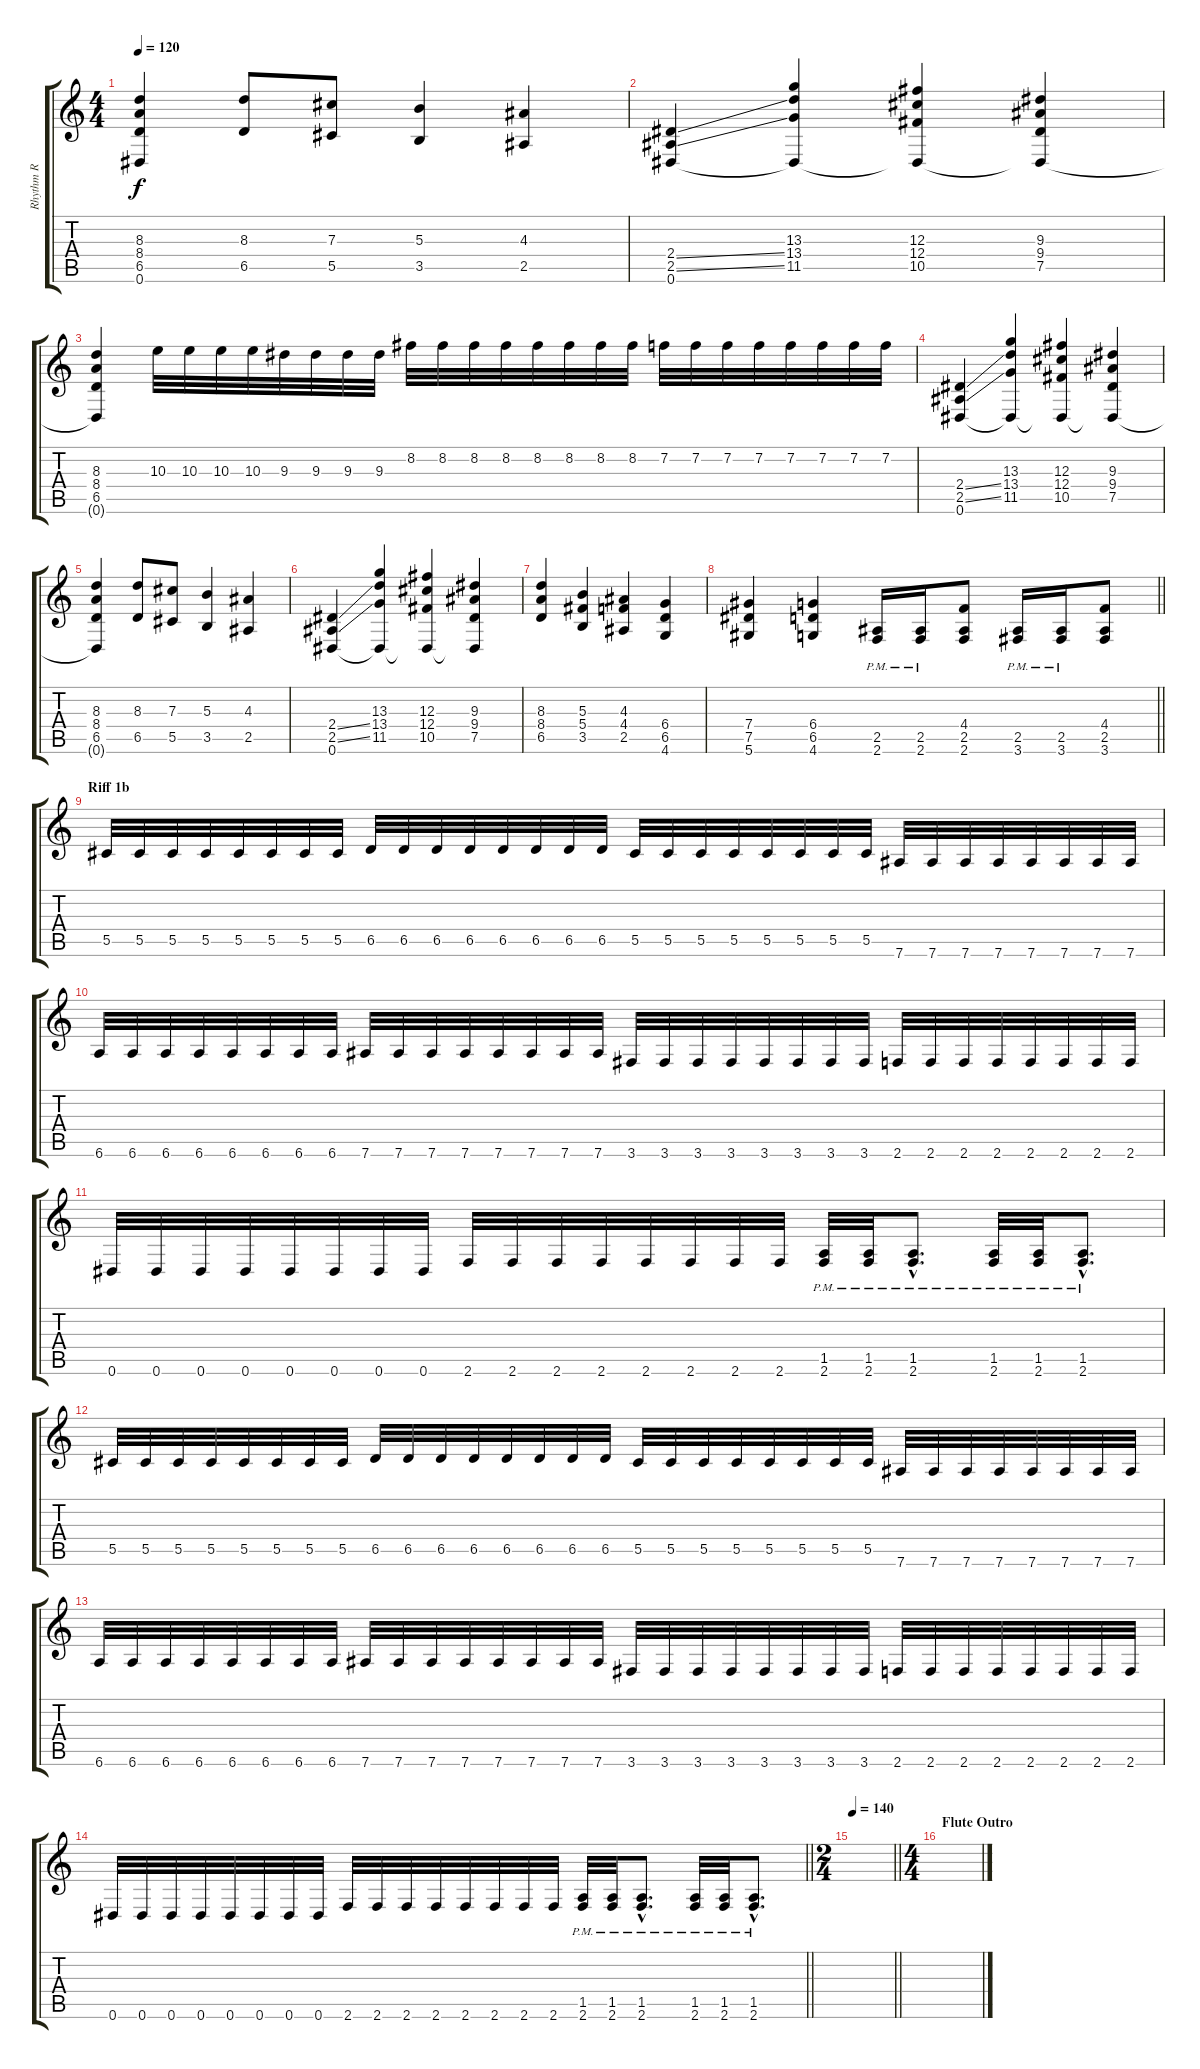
\track ("Rhythm R" "Rhythm R") {instrument distortionguitar}
\staff {score tabs}
\tuning (Eb4 Bb3 Gb3 Db3 Ab2 Eb2) {hide}
\ts (4 4)
\tempo 120
\clef g2
\ks c
(8.3 8.4 6.5 0.6{t}).4{dy f} (8.3 6.5).8 (7.3 5.5).8 (5.3 3.5).4 (4.3 2.5).4 |
(2.4{ss} 2.5{ss} 0.6).4 (13.3 13.4 11.5 0.6{t}).4 (12.3 12.4 10.5 0.6{t}).4 (9.3 9.4 7.5 0.6{t}).4 |
(8.3 8.4 6.5 0.6{t}).4 10.3.32 10.3.32 10.3.32 10.3.32 9.3.32 9.3.32 9.3.32 9.3.32 8.2.32 8.2.32 8.2.32 8.2.32 8.2.32 8.2.32 8.2.32 8.2.32 7.2.32 7.2.32 7.2.32 7.2.32 7.2.32 7.2.32 7.2.32 7.2.32 |
(2.4{ss} 2.5{ss} 0.6).4 (13.3 13.4 11.5 0.6{t}).4 (12.3 12.4 10.5 0.6{t}).4 (9.3 9.4 7.5 0.6{t}).4 |
(8.3 8.4 6.5 0.6{t}).4 (8.3 6.5).8 (7.3 5.5).8 (5.3 3.5).4 (4.3 2.5).4 |
(2.4{ss} 2.5{ss} 0.6).4 (13.3 13.4 11.5 0.6{t}).4 (12.3 12.4 10.5 0.6{t}).4 (9.3 9.4 7.5 0.6{t}).4 |
(8.3 8.4 6.5).4 (5.3 5.4 3.5).4 (4.3 4.4 2.5).4 (6.4 6.5 4.6).4 |
\barLineRight lightlight
(7.4 7.5 5.6).4 (6.4 6.5 4.6).4 (2.5{pm} 2.6{pm}).16 (2.5{pm} 2.6{pm}).16 (4.4 2.5 2.6).8 (2.5{pm} 3.6{pm}).16 (2.5{pm} 3.6{pm}).16 (4.4 2.5 3.6).8 |
\section ("" "Riff 1b")
5.5.32 5.5.32 5.5.32 5.5.32 5.5.32 5.5.32 5.5.32 5.5.32 6.5.32 6.5.32 6.5.32 6.5.32 6.5.32 6.5.32 6.5.32 6.5.32 5.5.32 5.5.32 5.5.32 5.5.32 5.5.32 5.5.32 5.5.32 5.5.32 7.6.32 7.6.32 7.6.32 7.6.32 7.6.32 7.6.32 7.6.32 7.6.32 |
6.6.32 6.6.32 6.6.32 6.6.32 6.6.32 6.6.32 6.6.32 6.6.32 7.6.32 7.6.32 7.6.32 7.6.32 7.6.32 7.6.32 7.6.32 7.6.32 3.6.32 3.6.32 3.6.32 3.6.32 3.6.32 3.6.32 3.6.32 3.6.32 2.6.32 2.6.32 2.6.32 2.6.32 2.6.32 2.6.32 2.6.32 2.6.32 |
0.6.32 0.6.32 0.6.32 0.6.32 0.6.32 0.6.32 0.6.32 0.6.32 2.6.32 2.6.32 2.6.32 2.6.32 2.6.32 2.6.32 2.6.32 2.6.32 (1.5{pm} 2.6{pm}).32 (1.5{pm} 2.6{pm}).32 (1.5{hac pm} 2.6{hac pm}).8{d} (1.5{pm} 2.6{pm}).32 (1.5{pm} 2.6{pm}).32 (1.5{hac pm} 2.6{hac pm}).8{d} |
5.5.32 5.5.32 5.5.32 5.5.32 5.5.32 5.5.32 5.5.32 5.5.32 6.5.32 6.5.32 6.5.32 6.5.32 6.5.32 6.5.32 6.5.32 6.5.32 5.5.32 5.5.32 5.5.32 5.5.32 5.5.32 5.5.32 5.5.32 5.5.32 7.6.32 7.6.32 7.6.32 7.6.32 7.6.32 7.6.32 7.6.32 7.6.32 |
6.6.32 6.6.32 6.6.32 6.6.32 6.6.32 6.6.32 6.6.32 6.6.32 7.6.32 7.6.32 7.6.32 7.6.32 7.6.32 7.6.32 7.6.32 7.6.32 3.6.32 3.6.32 3.6.32 3.6.32 3.6.32 3.6.32 3.6.32 3.6.32 2.6.32 2.6.32 2.6.32 2.6.32 2.6.32 2.6.32 2.6.32 2.6.32 |
\barLineRight lightlight
0.6.32 0.6.32 0.6.32 0.6.32 0.6.32 0.6.32 0.6.32 0.6.32 2.6.32 2.6.32 2.6.32 2.6.32 2.6.32 2.6.32 2.6.32 2.6.32 (1.5{pm} 2.6{pm}).32 (1.5{pm} 2.6{pm}).32 (1.5{hac pm} 2.6{hac pm}).8{d} (1.5{pm} 2.6{pm}).32 (1.5{pm} 2.6{pm}).32 (1.5{hac pm} 2.6{hac pm}).8{d} |
\ts (2 4)
\tempo 140
\barLineRight lightlight
|
\ts (4 4)
\section ("" "Flute Outro")
